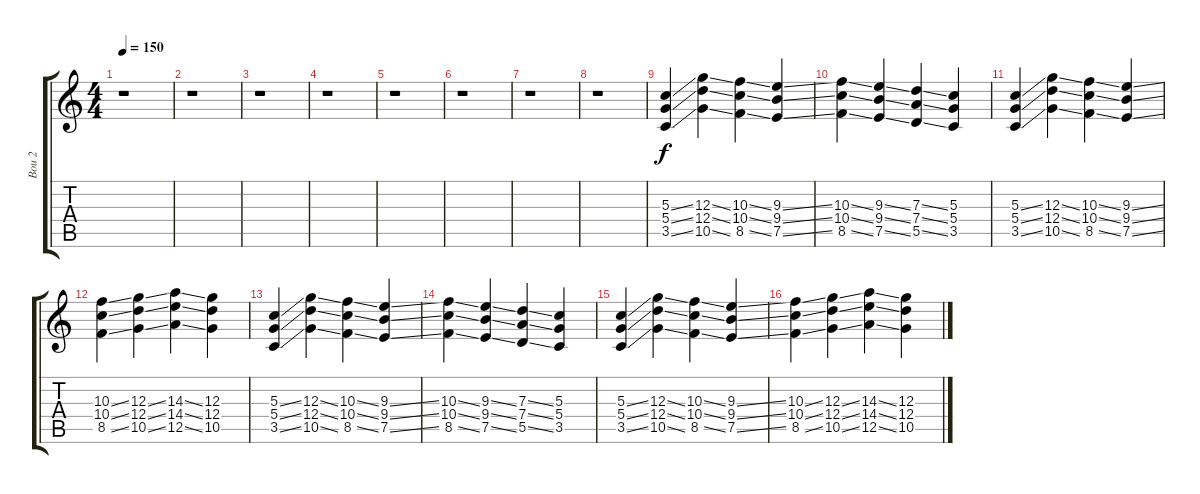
\track ("Bou 2" "Bou 2") {instrument distortionguitar}
\staff {score tabs}
\tuning (E4 B3 G3 D3 A2 E2) {hide}
\ts (4 4)
\tempo 150
\clef g2
\ks c
r.1{dy f instrument distortionguitar} |
r.1 |
r.1 |
r.1 |
r.1 |
r.1 |
r.1 |
r.1 |
(5.3{ss} 5.4{ss} 3.5{ss}).4 (12.3{ss} 12.4{ss} 10.5{ss}).4 (10.3{ss} 10.4{ss} 8.5{ss}).4 (9.3{ss} 9.4{ss} 7.5{ss}).4 |
(10.3{ss} 10.4{ss} 8.5{ss}).4 (9.3{ss} 9.4{ss} 7.5{ss}).4 (7.3{ss} 7.4{ss} 5.5{ss}).4 (5.3 5.4 3.5).4 |
(5.3{ss} 5.4{ss} 3.5{ss}).4 (12.3{ss} 12.4{ss} 10.5{ss}).4 (10.3{ss} 10.4{ss} 8.5{ss}).4 (9.3{ss} 9.4{ss} 7.5{ss}).4 |
(10.3{ss} 10.4{ss} 8.5{ss}).4 (12.3{ss} 12.4{ss} 10.5{ss}).4 (14.3{ss} 14.4{ss} 12.5{ss}).4 (12.3 12.4 10.5).4 |
(5.3{ss} 5.4{ss} 3.5{ss}).4 (12.3{ss} 12.4{ss} 10.5{ss}).4 (10.3{ss} 10.4{ss} 8.5{ss}).4 (9.3{ss} 9.4{ss} 7.5{ss}).4 |
(10.3{ss} 10.4{ss} 8.5{ss}).4 (9.3{ss} 9.4{ss} 7.5{ss}).4 (7.3{ss} 7.4{ss} 5.5{ss}).4 (5.3 5.4 3.5).4 |
(5.3{ss} 5.4{ss} 3.5{ss}).4 (12.3{ss} 12.4{ss} 10.5{ss}).4 (10.3{ss} 10.4{ss} 8.5{ss}).4 (9.3{ss} 9.4{ss} 7.5{ss}).4 |
(10.3{ss} 10.4{ss} 8.5{ss}).4 (12.3{ss} 12.4{ss} 10.5{ss}).4 (14.3{ss} 14.4{ss} 12.5{ss}).4 (12.3 12.4 10.5).4
